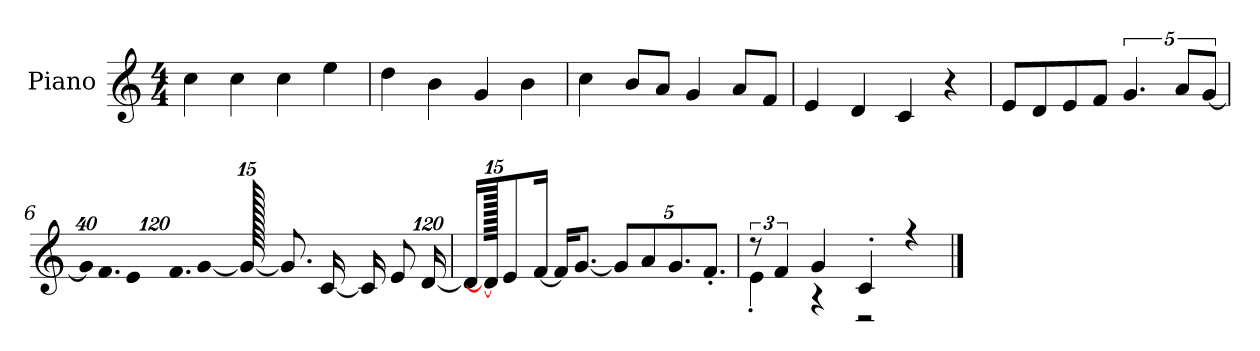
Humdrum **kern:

**kern
*part1
*staff1
*I"Piano
*I'P-no
*clefG2
*k[]
*M4/4
*MM90
=1
4cc\
4cc\
4cc\
4ee\
=2
4dd\
4b\
4g/
4b\
=3
4cc\
8b/L
8a/J
4g/
8a/L
8f/J
=4
4e/
4d/
4c/
4r
=5
8e/L
8d/
8e/
8f/J
5.g/
10a/L
[10g/J
=6
*Xbrackettup
!LO:N:vis=32
640%23g/KLL]
!LO:N:vis=16.
960%103f/J
!LO:N:vis=8
960%137e/
!LO:N:vis=16.
960%103f/L
[384%41g/J
1920g/_
8.g/L]
[16c/Jk
16c/KL]
8e/
[1920%119d/Jk
!!LO:LB:g=z
=7
16d/KL]
1920d/_
8e/
[16f/Jk
16f/KL]
[8.g/J
10g/L]
10a/
10.g/
10.f'/J
=8
*brackettup
*^
12r	4e'\
6f/	.
4g/	4r
4c'/	2r
4r	.
*v	*v
==
*-
